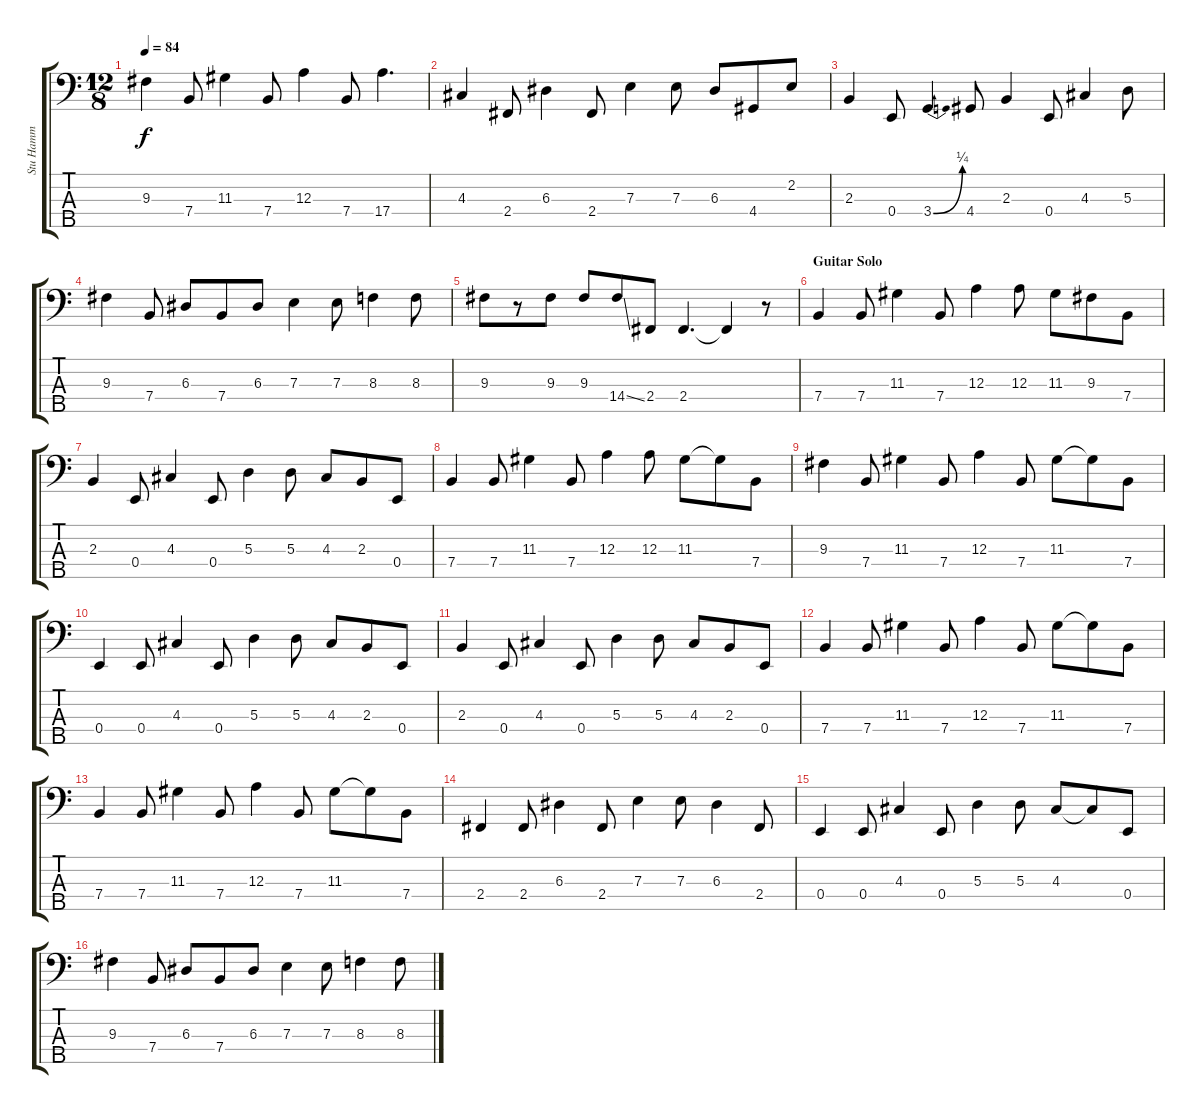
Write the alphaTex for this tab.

\track ("Stu Hamm" "Stu Hamm") {instrument electricbassfinger}
\staff {score tabs}
\tuning (G2 D2 A1 E1 B0) {hide}
\ts (12 8)
\tempo 84
\clef f4
\ks c
9.3.4{dy f} 7.4.8 11.3.4 7.4.8 12.3.4 7.4.8 17.4.4{d} |
4.3.4 2.4.8 6.3.4 2.4.8 7.3.4 7.3.8 6.3.8 4.4.8 2.2.8 |
2.3.4 0.4.8 3.4{be (bend 0 0 60 1)}.4 4.4.8 2.3.4 0.4.8 4.3.4 5.3.8 |
9.3.4 7.4.8 6.3.8 7.4.8 6.3.8 7.3.4 7.3.8 8.3.4 8.3.8 |
9.3.8 r.8 9.3.8 9.3.8 14.4{ss}.8 2.4.8 2.4.4{d} 2.4{t}.4 r.8 |
\section ("" "Guitar Solo")
7.4.4 7.4.8 11.3.4 7.4.8 12.3.4 12.3.8 11.3.8 9.3.8 7.4.8 |
2.3.4 0.4.8 4.3.4 0.4.8 5.3.4 5.3.8 4.3.8 2.3.8 0.4.8 |
7.4.4 7.4.8 11.3.4 7.4.8 12.3.4 12.3.8 11.3.8 11.3{t}.8 7.4.8 |
9.3.4 7.4.8 11.3.4 7.4.8 12.3.4 7.4.8 11.3.8 11.3{t}.8 7.4.8 |
0.4.4 0.4.8 4.3.4 0.4.8 5.3.4 5.3.8 4.3.8 2.3.8 0.4.8 |
2.3.4 0.4.8 4.3.4 0.4.8 5.3.4 5.3.8 4.3.8 2.3.8 0.4.8 |
7.4.4 7.4.8 11.3.4 7.4.8 12.3.4 7.4.8 11.3.8 11.3{t}.8 7.4.8 |
7.4.4 7.4.8 11.3.4 7.4.8 12.3.4 7.4.8 11.3.8 11.3{t}.8 7.4.8 |
2.4.4 2.4.8 6.3.4 2.4.8 7.3.4 7.3.8 6.3.4 2.4.8 |
0.4.4 0.4.8 4.3.4 0.4.8 5.3.4 5.3.8 4.3.8 4.3{t}.8 0.4.8 |
9.3.4 7.4.8 6.3.8 7.4.8 6.3.8 7.3.4 7.3.8 8.3.4 8.3.8
